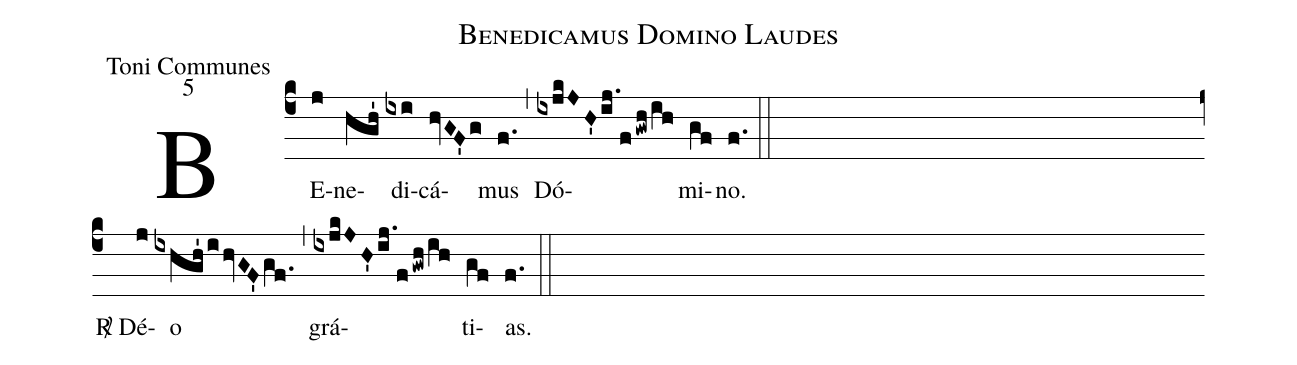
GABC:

name:Benedicamus Domino Laudes ;
office-part:Toni Communes;
mode:5;
%%
(c4)BE(j)ne(hgh')di(ixi)cá(hvGF'g)mus(f.) (,)
Dó(ixjkJH'ij.!fgwhih)mi(gf)no.(f.) (::Z)
<sp>R/</sp>~Dé(j)o(ixhgh'ihvGF'gf.) (,)
grá(ixjkJH'ij.!fgwhih)ti(gf)as.(f.) (::)
